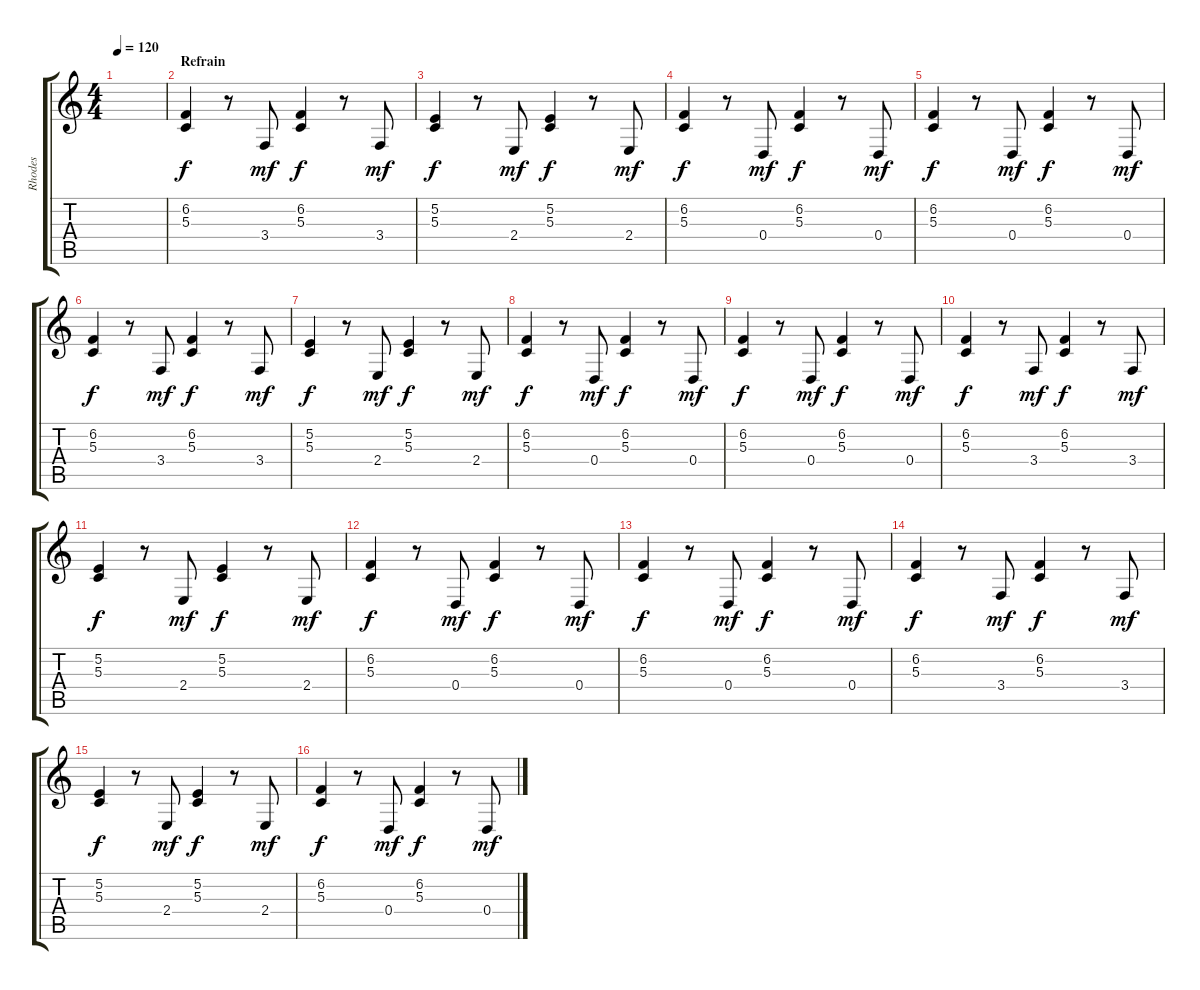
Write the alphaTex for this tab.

\track ("Rhodes" "Rhodes") {instrument electricpiano1}
\staff {score tabs}
\tuning (E4 B3 G3 D3 A2 E2) {hide}
\ts (4 4)
\tempo 120
\clef g2
\ks c
|
\section ("" "Refrain")
(6.2 5.3).4{dy f} r.8 3.4.8{dy mf} (6.2 5.3).4{dy f} r.8 3.4.8{dy mf} |
(5.2 5.3).4{dy f} r.8 2.4.8{dy mf} (5.2 5.3).4{dy f} r.8 2.4.8{dy mf} |
(6.2 5.3).4{dy f} r.8 0.4.8{dy mf} (6.2 5.3).4{dy f} r.8 0.4.8{dy mf} |
(6.2 5.3).4{dy f} r.8 0.4.8{dy mf} (6.2 5.3).4{dy f} r.8 0.4.8{dy mf} |
(6.2 5.3).4{dy f} r.8 3.4.8{dy mf} (6.2 5.3).4{dy f} r.8 3.4.8{dy mf} |
(5.2 5.3).4{dy f} r.8 2.4.8{dy mf} (5.2 5.3).4{dy f} r.8 2.4.8{dy mf} |
(6.2 5.3).4{dy f} r.8 0.4.8{dy mf} (6.2 5.3).4{dy f} r.8 0.4.8{dy mf} |
(6.2 5.3).4{dy f} r.8 0.4.8{dy mf} (6.2 5.3).4{dy f} r.8 0.4.8{dy mf} |
(6.2 5.3).4{dy f} r.8 3.4.8{dy mf} (6.2 5.3).4{dy f} r.8 3.4.8{dy mf} |
(5.2 5.3).4{dy f} r.8 2.4.8{dy mf} (5.2 5.3).4{dy f} r.8 2.4.8{dy mf} |
(6.2 5.3).4{dy f} r.8 0.4.8{dy mf} (6.2 5.3).4{dy f} r.8 0.4.8{dy mf} |
(6.2 5.3).4{dy f} r.8 0.4.8{dy mf} (6.2 5.3).4{dy f} r.8 0.4.8{dy mf} |
(6.2 5.3).4{dy f} r.8 3.4.8{dy mf} (6.2 5.3).4{dy f} r.8 3.4.8{dy mf} |
(5.2 5.3).4{dy f} r.8 2.4.8{dy mf} (5.2 5.3).4{dy f} r.8 2.4.8{dy mf} |
(6.2 5.3).4{dy f} r.8 0.4.8{dy mf} (6.2 5.3).4{dy f} r.8 0.4.8{dy mf}
